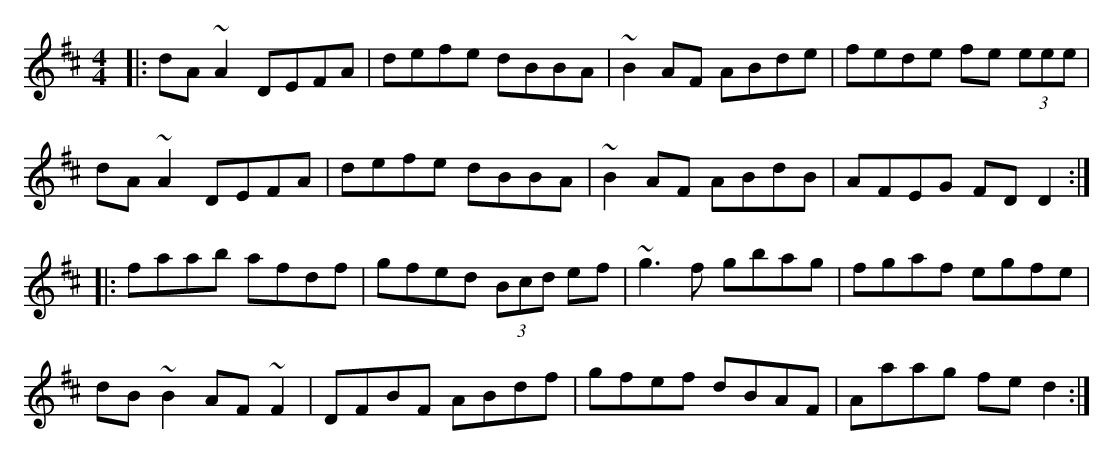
X:1
M:4/4
K:D
|:dA ~A2 DEFA|defe dBBA|~B2 AF ABde|fede fe (3eee|
dA ~A2 DEFA|defe dBBA|~B2 AF ABdB|AFEG FDD2:|
|:faab afdf|gfed (3Bcd ef|~g3 f gbag|fgaf egfe|
dB~B2 AF~F2|DFBF ABdf|gfef dBAF|Aaag fed2:|
